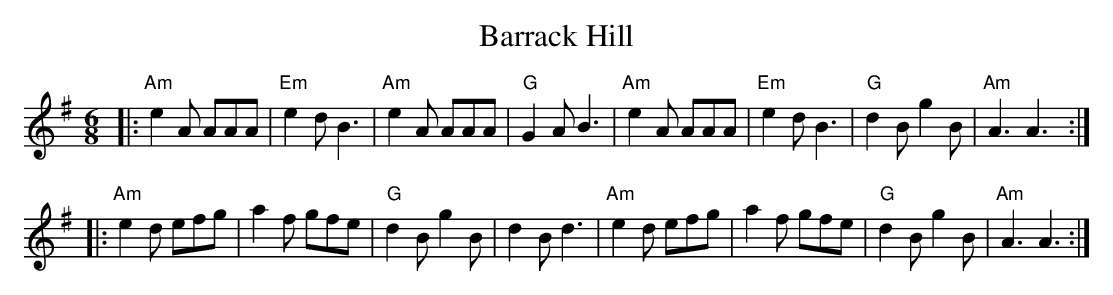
X:1
T: Barrack Hill
M: 6/8
L: 1/8
K: Ador
|:\
"Am"e2A AAA | "Em"e2d B3 | "Am"e2A AAA | "G"G2A B3 |\
"Am"e2A AAA | "Em"e2d B3 | "G"d2B g2B | "Am"A3 A3 :|
|:\
"Am"e2d efg | a2f gfe | "G"d2B g2B | d2B d3 |\
"Am"e2d efg | a2f gfe | "G"d2B g2B | "Am"A3 A3 :|
